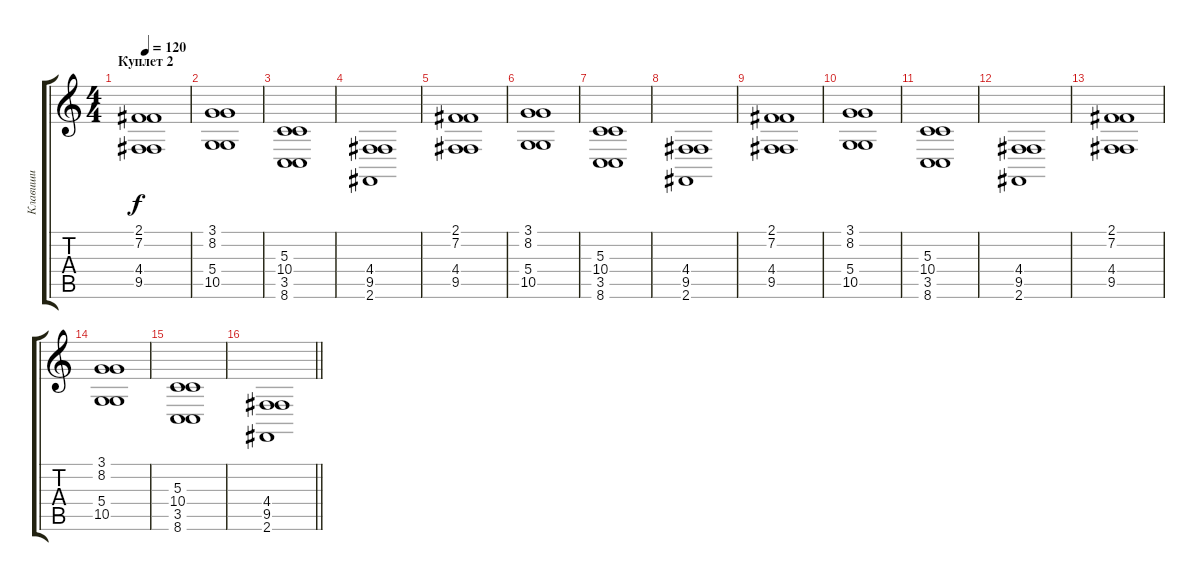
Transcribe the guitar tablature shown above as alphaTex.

\track ("Клавиши" "Клавиши") {instrument lead6voice}
\staff {score tabs}
\tuning (E4 B3 G3 D3 A2 E2) {hide}
\ts (4 4)
\section ("" "Куплет 2")
\tempo 120
\clef g2
\ks c
(2.1 7.2 4.4 9.5).1{dy f volume 13 instrument musicbox} |
(3.1 8.2 5.4 10.5).1 |
(5.3 10.4 3.5 8.6).1 |
(4.4 9.5 2.6).1 |
(2.1 7.2 4.4 9.5).1 |
(3.1 8.2 5.4 10.5).1 |
(5.3 10.4 3.5 8.6).1 |
(4.4 9.5 2.6).1 |
(2.1 7.2 4.4 9.5).1 |
(3.1 8.2 5.4 10.5).1 |
(5.3 10.4 3.5 8.6).1 |
(4.4 9.5 2.6).1 |
(2.1 7.2 4.4 9.5).1 |
(3.1 8.2 5.4 10.5).1 |
(5.3 10.4 3.5 8.6).1 |
\barLineRight lightlight
(4.4 9.5 2.6).1
